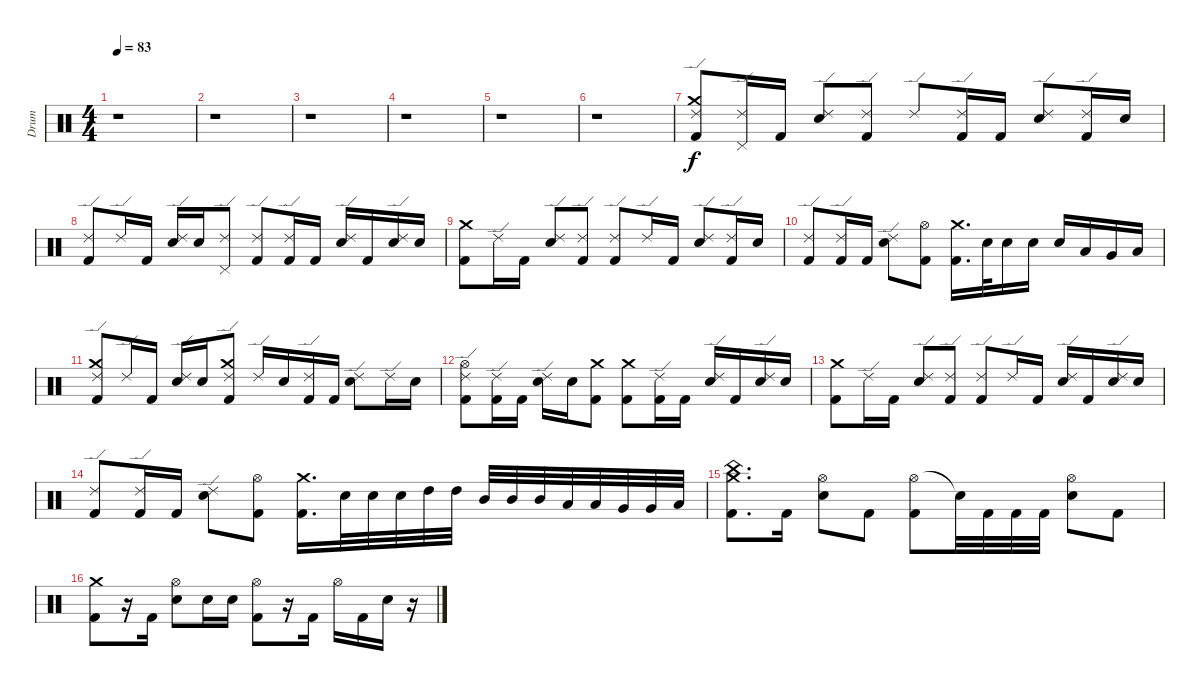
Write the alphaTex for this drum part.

\track ("Drum" "Drum") {instrument percussion}
\staff {score}
\articulation defaults
\ts (4 4)
\tempo 83
\clef neutral
\ks c
r.1{dy f} |
r.1 |
r.1 |
r.1 |
r.1 |
r.1 |
("Kick (hit) 2" "Crash medium (hit)" "Ride (edge) 2").8 ("Pedal Hi-Hat (hit)" "Ride (edge) 2").16 "Kick (hit) 2".16 ("Electric Snare (hit)" "Ride (edge) 2").8 ("Kick (hit) 2" "Ride (edge) 2").8 "Ride (edge) 2".8 ("Kick (hit) 2" "Ride (edge) 2").16 "Kick (hit) 2".16 ("Electric Snare (hit)" "Ride (edge) 2").8 ("Kick (hit) 2" "Ride (edge) 2").16 "Electric Snare (hit)".16 |
("Kick (hit) 2" "Ride (edge) 2").8 "Ride (edge) 2".16 "Kick (hit) 2".16 ("Electric Snare (hit)" "Ride (edge) 2").16 "Electric Snare (hit)".16 ("Ride (edge) 2" "Pedal Hi-Hat (hit)").8 ("Kick (hit) 2" "Ride (edge) 2").8 ("Kick (hit) 2" "Ride (edge) 2").16 "Kick (hit) 2".16 ("Electric Snare (hit)" "Ride (edge) 2").16 "Kick (hit) 2".16 ("Electric Snare (hit)" "Ride (edge) 2").16 "Electric Snare (hit)".16 |
("Kick (hit) 2" "Crash medium (hit)").8 "Ride (edge) 2".16 "Kick (hit) 2".16 ("Electric Snare (hit)" "Ride (edge) 2").8 ("Kick (hit) 2" "Ride (edge) 2").8 ("Kick (hit) 2" "Ride (edge) 2").8 "Ride (edge) 2".16 "Kick (hit) 2".16 ("Electric Snare (hit)" "Ride (edge) 2").8 ("Kick (hit) 2" "Ride (edge) 2").16 "Electric Snare (hit)".16 |
("Kick (hit) 2" "Ride (edge) 2").8 ("Kick (hit) 2" "Ride (edge) 2").16 "Kick (hit) 2".16 ("Electric Snare (hit)" "Ride (edge) 2").8 ("Hi-Hat (open)" "Kick (hit) 2").8 ("Crash medium (hit)" "Kick (hit) 2").16{d} "Electric Snare (hit)".32 "Electric Snare (hit)".16 "Electric Snare (hit)".16 "Electric Snare (hit)".16 "Low Tom (hit)".16 "Very Low Tom (hit)".16 "Low Floor Tom (hit)".16 |
("Kick (hit) 2" "Ride (edge) 2" "Crash medium (hit)").8 "Ride (edge) 2".16 "Kick (hit) 2".16 ("Electric Snare (hit)" "Ride (edge) 2").16 "Electric Snare (hit)".16 ("Kick (hit) 2" "Crash medium (hit)" "Ride (edge) 2").8 "Ride (edge) 2".16 "Electric Snare (hit)".16 ("Kick (hit) 2" "Ride (edge) 2").16 "Kick (hit) 2".16 ("Electric Snare (hit)" "Ride (edge) 2").8 "Ride (edge) 2".16 "Electric Snare (hit)".16 |
("Kick (hit) 2" "Hi-Hat (open)" "Ride (edge) 2").8 ("Kick (hit) 2" "Ride (edge) 2").16 "Kick (hit) 2".16 ("Electric Snare (hit)" "Ride (edge) 2").16 "Electric Snare (hit)".16 ("Kick (hit) 2" "Crash medium (hit)").8 ("Kick (hit) 2" "Crash medium (hit)").8 ("Kick (hit) 2" "Ride (edge) 2").16 "Kick (hit) 2".16 ("Electric Snare (hit)" "Ride (edge) 2").16 "Kick (hit) 2".16 ("Electric Snare (hit)" "Ride (edge) 2").16 "Electric Snare (hit)".16 |
("Kick (hit) 2" "Crash medium (hit)").8 "Ride (edge) 2".16 "Kick (hit) 2".16 ("Electric Snare (hit)" "Ride (edge) 2").8 ("Kick (hit) 2" "Ride (edge) 2").8 ("Kick (hit) 2" "Ride (edge) 2").8 "Ride (edge) 2".16 "Kick (hit) 2".16 ("Electric Snare (hit)" "Ride (edge) 2").16 "Kick (hit) 2".16 ("Electric Snare (hit)" "Ride (edge) 2").16 "Electric Snare (hit)".16 |
("Kick (hit) 2" "Ride (edge) 2").8 ("Kick (hit) 2" "Ride (edge) 2").16 "Kick (hit) 2".16 ("Electric Snare (hit)" "Ride (edge) 2").8 ("Hi-Hat (open)" "Kick (hit) 2").8 ("Crash medium (hit)" "Kick (hit) 2").16{d} "Electric Snare (hit)".32 "Electric Snare (hit)".32 "Electric Snare (hit)".32 "High Tom (hit)".32 "High Tom (hit)".32 "Mid Tom (hit)".32 "Mid Tom (hit)".32 "Mid Tom (hit)".32 "Low Tom (hit)".32 "Low Tom (hit)".32 "Very Low Tom (hit)".32 "Very Low Tom (hit)".32 "Low Floor Tom (hit)".32 |
("China (hit)" "Crash medium (hit)" "Kick (hit) 2").8{d} "Kick (hit) 2".16 ("Hi-Hat (open)" "Electric Snare (hit)").8 "Kick (hit) 2".8 ("Hi-Hat (open)" "Kick (hit) 2").8 "Snare (hit)"{t}.32 "Kick (hit) 2".32 "Kick (hit) 2".32 "Kick (hit) 2".32 ("Hi-Hat (open)" "Electric Snare (hit)").8 "Kick (hit) 2".8 |
("Crash medium (hit)" "Kick (hit) 2").8 r.16 "Kick (hit) 2".16 ("Hi-Hat (open)" "Electric Snare (hit)").8 "Electric Snare (hit)".16 "Electric Snare (hit)".16 ("Hi-Hat (open)" "Kick (hit) 2").8 r.16 "Kick (hit) 2".16 "Hi-Hat (open)".16 "Kick (hit) 2".16 "Electric Snare (hit)".16 r.16
